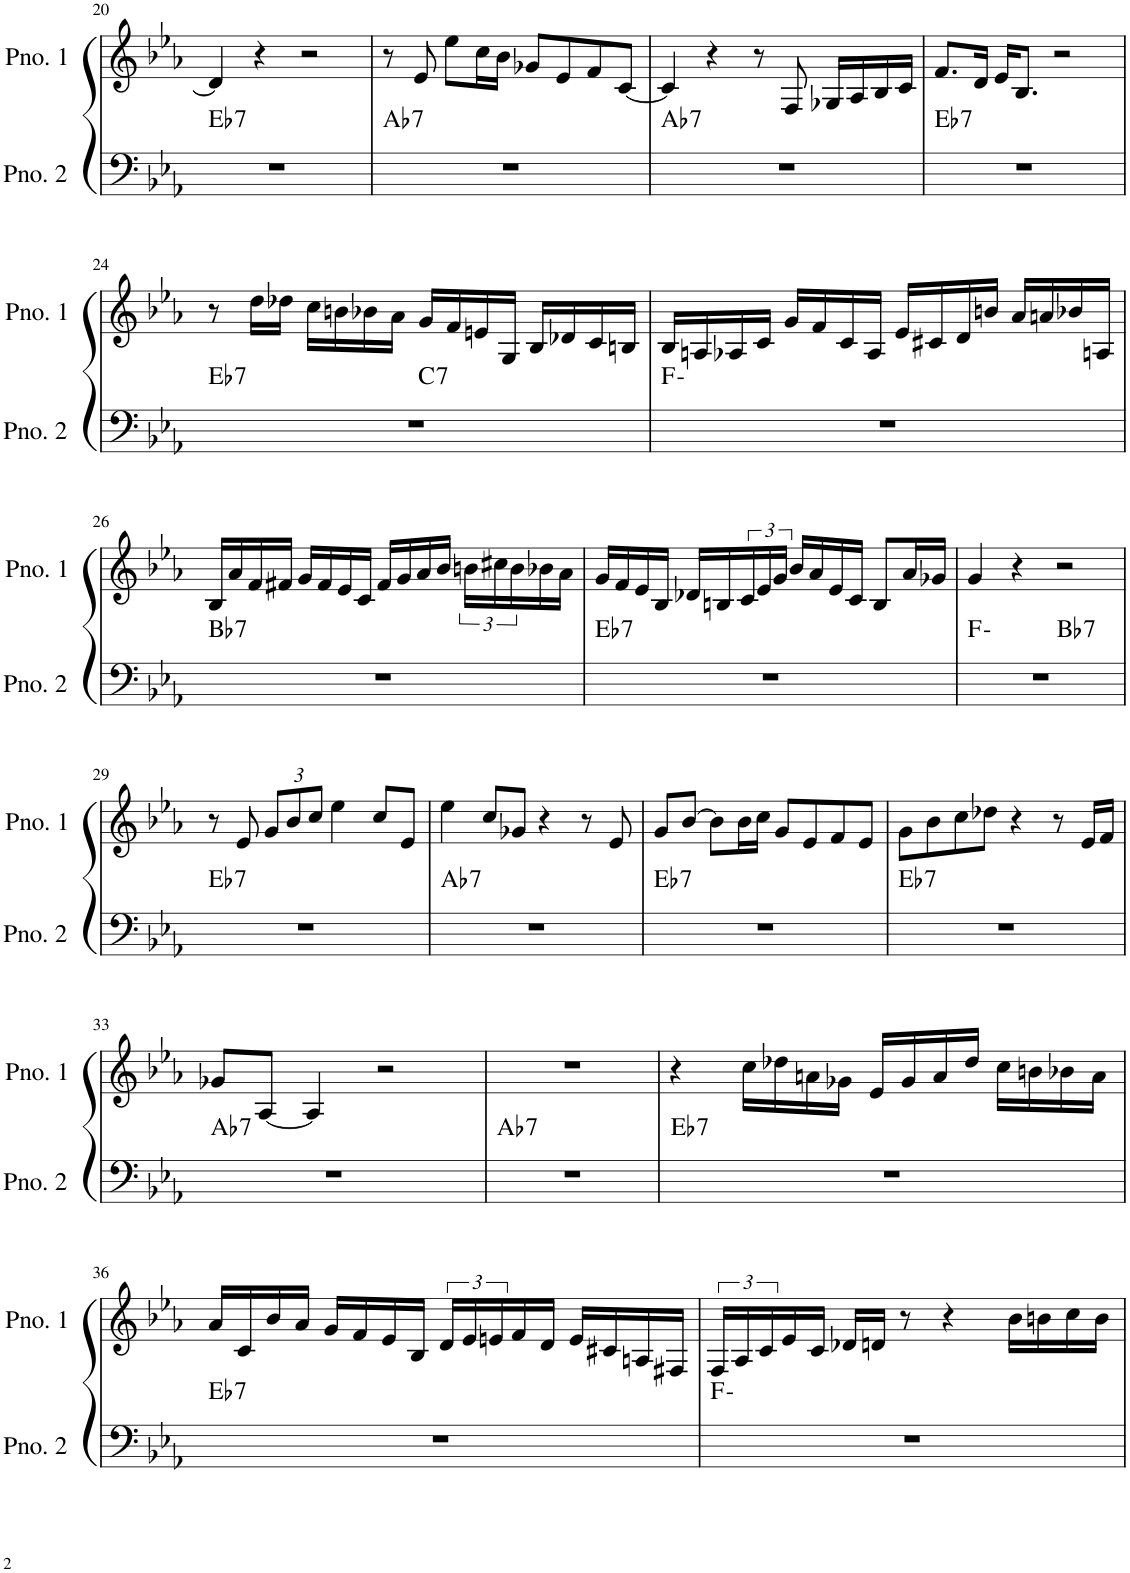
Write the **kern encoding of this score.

**kern	**harte	**kern
*part2	*part2	*part1
*staff2	*	*staff1
*I"ピアノ 2	*	*I"ピアノ 1
!!LO:PB:g=z
*clefF4	*	*clefG2
*k[b-e-a-]	*	*k[b-e-a-]
*M4/4	*	*M4/4
=20	=20	=20
!	!LO:H:kt=7	!
1r	Eb:7	4d-/]
.	.	4r
.	.	2r
=21	=21	=21
!	!LO:H:kt=7	!
1r	Ab:7	8r
.	.	8e-/
.	.	8ee-\L
.	.	16cc\L
.	.	16b-\JJ
.	.	8g-X/L
.	.	8e-/
.	.	8f/
.	.	[8c/J
=22	=22	=22
!	!LO:H:kt=7	!
1r	Ab:7	4c/]
.	.	4r
.	.	8r
.	.	8F/
.	.	16G-X/LL
.	.	16A-/
.	.	16B-/
.	.	16c/JJ
=23	=23	=23
!	!LO:H:kt=7	!
1r	Eb:7	8.f/L
.	.	16d/Jk
.	.	16e-/KL
.	.	8.B-/J
.	.	2r
!!LO:LB:g=z
=24	=24	=24
!	!LO:H:kt=7	!
*^	*	*
1r	2ryy	Eb:7	8r
.	.	.	16dd\LL
.	.	.	16dd-X\JJ
.	.	.	16cc\LL
.	.	.	16bn\
.	.	.	16b-X\
.	.	.	16a-\JJ
!	!	!LO:H:kt=7	!
.	2ryy	C:7	16g/LL
.	.	.	16f/
.	.	.	16en/
.	.	.	16G/JJ
.	.	.	16B-/LL
.	.	.	16d-X/
.	.	.	16c/
.	.	.	16Bn/JJ
*v	*v	*	*
=25	=25	=25
1r	F:min	16B-/LL
.	.	16An/
.	.	16A-X/
.	.	16c/JJ
.	.	16g/LL
.	.	16f/
.	.	16c/
.	.	16A-/JJ
.	.	16e-/LL
.	.	16c#X/
.	.	16d/
.	.	16bn/JJ
.	.	16a-/LL
.	.	16an/
.	.	16b-X/
.	.	16An/JJ
!!LO:LB:g=z
=26	=26	=26
!	!LO:H:kt=7	!
1r	Bb:7	16B-/LL
.	.	16a-/
.	.	16f/
.	.	16f#X/JJ
.	.	16g/LL
.	.	16f#/
.	.	16e-/
.	.	16c/JJ
.	.	16f#/LL
.	.	16g/
.	.	16a-/
.	.	16b-/JJ
.	.	24bn\LL
.	.	24cc#X\
.	.	24b\
.	.	16b-X\
.	.	16a-\JJ
=27	=27	=27
!	!LO:H:kt=7	!
1r	Eb:7	16g/LL
.	.	16f/
.	.	16e-/
.	.	16B-/JJ
.	.	16d-X/LL
.	.	16Bn/
.	.	24c/
.	.	24e-/
.	.	24g/JJ
.	.	16b-/LL
.	.	16a-/
.	.	16e-/
.	.	16c/JJ
.	.	8B/L
.	.	16a-/L
.	.	16g-X/JJ
=28	=28	=28
*^	*	*
1r	2ryy	F:min	4g/
.	.	.	4r
!	!	!LO:H:kt=7	!
.	2ryy	Bb:7	2r
!!LO:LB:g=z
=29	=29	=29	=29
!	!	!LO:H:kt=7	!
*v	*v	*	*
1r	Eb:7	8r
.	.	8e-/
*	*	*Xbrackettup
.	.	12g/L
.	.	12b-/
.	.	12cc/J
.	.	4ee-\
.	.	8cc/L
.	.	8e-/J
=30	=30	=30
!	!LO:H:kt=7	!
1r	Ab:7	4ee-\
.	.	8cc/L
.	.	8g-X/J
.	.	4r
.	.	8r
.	.	8e-/
=31	=31	=31
!	!LO:H:kt=7	!
1r	Eb:7	8g/L
.	.	[8b-/J
.	.	8b-\L]
.	.	16b-\L
.	.	16cc\JJ
.	.	8g/L
.	.	8e-/
.	.	8f/
.	.	8e-/J
=32	=32	=32
!	!LO:H:kt=7	!
1r	Eb:7	8g\L
.	.	8b-\
.	.	8cc\
.	.	8dd-X\J
.	.	4r
.	.	8r
.	.	16e-/LL
.	.	16f/JJ
!!LO:LB:g=z
=33	=33	=33
!	!LO:H:kt=7	!
1r	Ab:7	8g-X/L
.	.	[8A-/J
.	.	4A-/]
.	.	2r
=34	=34	=34
!	!LO:H:kt=7	!
1r	Ab:7	1r
=35	=35	=35
!	!LO:H:kt=7	!
1r	Eb:7	4r
.	.	16cc\LL
.	.	16dd-X\
.	.	16an\
.	.	16g-X\JJ
.	.	16e-/LL
.	.	16g-/
.	.	16a/
.	.	16dd-/JJ
.	.	16cc\LL
.	.	16bn\
.	.	16b-X\
.	.	16a\JJ
!!LO:LB:g=z
=36	=36	=36
!	!LO:H:kt=7	!
1r	Eb:7	16a-/LL
.	.	16c/
.	.	16b-/
.	.	16a-/JJ
.	.	16g/LL
.	.	16f/
.	.	16e-/
.	.	16B-/JJ
*	*	*brackettup
.	.	24d/LL
.	.	24e-/
.	.	24en/
.	.	16f/
.	.	16d/JJ
.	.	16e/LL
.	.	16c#X/
.	.	16An/
.	.	16F#X/JJ
=37	=37	=37
1r	F:min	24F/LL
.	.	24A-/
.	.	24c/
.	.	16e-/
.	.	16c/JJ
.	.	16d-X/LL
.	.	16dn/JJ
.	.	8r
.	.	4r
.	.	16b-\LL
.	.	16bn\
.	.	16cc\
.	.	16b\JJ
=	=	=
*-	*-	*-
